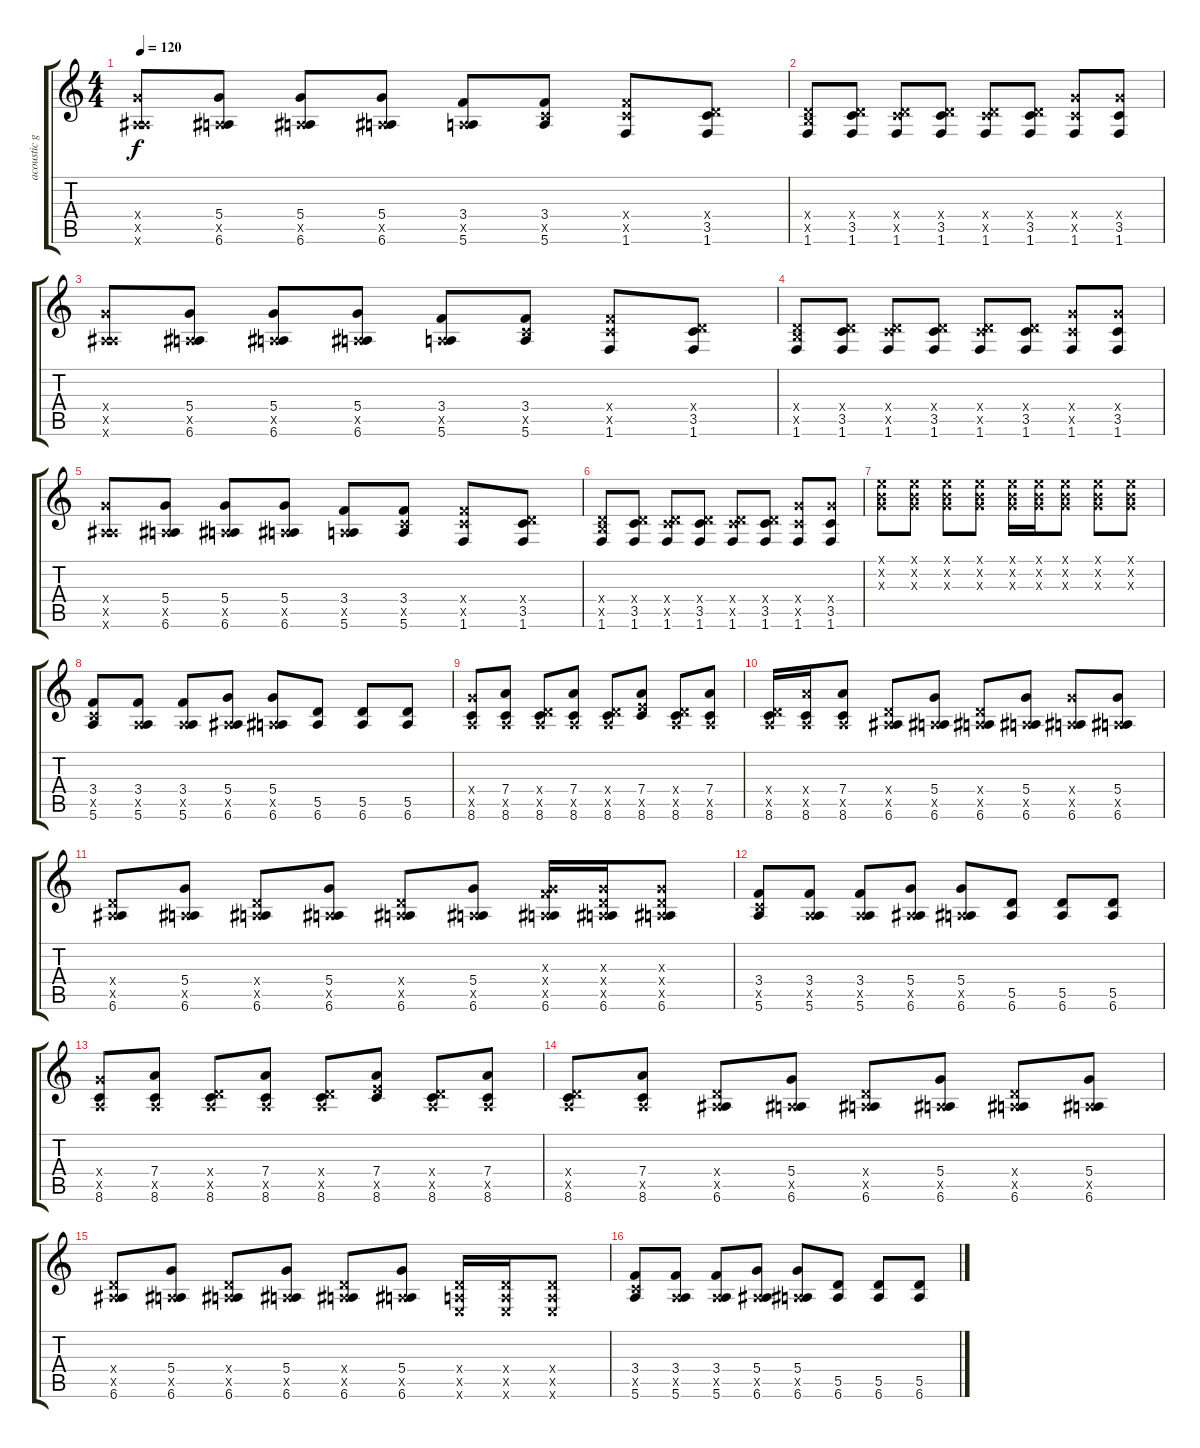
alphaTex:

\track ("acoustic guitar" "acoustic g") {instrument electricguitarmuted}
\staff {score tabs}
\tuning (E4 B3 G3 D3 A2 E2) {hide}
\ts (4 4)
\tempo 120
\clef g2
\ks c
(5.4{x} 0.5{x} 6.6{x}).8{dy f} (5.4 0.5{x} 6.6).8 (5.4 0.5{x} 6.6).8 (5.4 0.5{x} 6.6).8 (3.4 0.5{x} 5.6).8 (3.4 3.5{x} 5.6).8 (3.4{x} 3.5{x} 1.6).8 (0.4{x} 3.5 1.6).8 |
(0.4{x} 2.5{x} 1.6).8 (0.4{x} 3.5 1.6).8 (0.4{x} 3.5{x} 1.6).8 (0.4{x} 3.5 1.6).8 (0.4{x} 3.5{x} 1.6).8 (0.4{x} 3.5 1.6).8 (5.4{x} 3.5{x} 1.6).8 (5.4{x} 3.5 1.6).8 |
(5.4{x} 0.5{x} 6.6{x}).8 (5.4 0.5{x} 6.6).8 (5.4 0.5{x} 6.6).8 (5.4 0.5{x} 6.6).8 (3.4 0.5{x} 5.6).8 (3.4 3.5{x} 5.6).8 (3.4{x} 3.5{x} 1.6).8 (0.4{x} 3.5 1.6).8 |
(0.4{x} 2.5{x} 1.6).8 (0.4{x} 3.5 1.6).8 (0.4{x} 3.5{x} 1.6).8 (0.4{x} 3.5 1.6).8 (0.4{x} 3.5{x} 1.6).8 (0.4{x} 3.5 1.6).8 (5.4{x} 3.5{x} 1.6).8 (5.4{x} 3.5 1.6).8 |
(5.4{x} 0.5{x} 6.6{x}).8 (5.4 0.5{x} 6.6).8 (5.4 0.5{x} 6.6).8 (5.4 0.5{x} 6.6).8 (3.4 0.5{x} 5.6).8 (3.4 3.5{x} 5.6).8 (3.4{x} 3.5{x} 1.6).8 (0.4{x} 3.5 1.6).8 |
(0.4{x} 2.5{x} 1.6).8 (0.4{x} 3.5 1.6).8 (0.4{x} 3.5{x} 1.6).8 (0.4{x} 3.5 1.6).8 (0.4{x} 3.5{x} 1.6).8 (0.4{x} 3.5 1.6).8 (5.4{x} 3.5{x} 1.6).8 (5.4{x} 3.5 1.6).8 |
(0.1{x} 0.2{x} 0.3{x}).8 (0.1{x} 0.2{x} 0.3{x}).8 (0.1{x} 0.2{x} 0.3{x}).8 (0.1{x} 0.2{x} 0.3{x}).8 (0.1{x} 0.2{x} 0.3{x}).16 (0.1{x} 0.2{x} 0.3{x}).16 (0.1{x} 0.2{x} 0.3{x}).8 (0.1{x} 0.2{x} 0.3{x}).8 (0.1{x} 0.2{x} 0.3{x}).8 |
(3.4 3.5{x} 5.6).8 (3.4 0.5{x} 5.6).8 (3.4 0.5{x} 5.6).8 (5.4 0.5{x} 6.6).8 (5.4 0.5{x} 6.6).8 (5.5 6.6).8 (5.5 6.6).8 (5.5 6.6).8 |
(5.4{x} 0.5{x} 8.6).8 (7.4 0.5{x} 8.6).8 (0.4{x} 0.5{x} 8.6).8 (7.4 0.5{x} 8.6).8 (0.4{x} 0.5{x} 8.6).8 (7.4 7.5{x} 8.6).8 (0.4{x} 0.5{x} 8.6).8 (7.4 0.5{x} 8.6).8 |
(0.4{x} 0.5{x} 8.6).16 (7.4{x} 0.5{x} 8.6).16 (7.4 0.5{x} 8.6).8 (0.4{x} 0.5{x} 6.6).8 (5.4 0.5{x} 6.6).8 (0.4{x} 0.5{x} 6.6).8 (5.4 0.5{x} 6.6).8 (5.4{x} 0.5{x} 6.6).8 (5.4 0.5{x} 6.6).8 |
(0.4{x} 0.5{x} 6.6).8 (5.4 0.5{x} 6.6).8 (0.4{x} 0.5{x} 6.6).8 (5.4 0.5{x} 6.6).8 (0.4{x} 0.5{x} 6.6).8 (5.4 0.5{x} 6.6).8 (0.3{x} 3.4{x} 0.5{x} 6.6).16 (0.3{x} 0.4{x} 0.5{x} 6.6).16 (0.3{x} 0.4{x} 0.5{x} 6.6).8 |
(3.4 3.5{x} 5.6).8 (3.4 0.5{x} 5.6).8 (3.4 0.5{x} 5.6).8 (5.4 0.5{x} 6.6).8 (5.4 0.5{x} 6.6).8 (5.5 6.6).8 (5.5 6.6).8 (5.5 6.6).8 |
(5.4{x} 0.5{x} 8.6).8 (7.4 0.5{x} 8.6).8 (0.4{x} 0.5{x} 8.6).8 (7.4 0.5{x} 8.6).8 (0.4{x} 0.5{x} 8.6).8 (7.4 7.5{x} 8.6).8 (0.4{x} 0.5{x} 8.6).8 (7.4 0.5{x} 8.6).8 |
(0.4{x} 0.5{x} 8.6).8 (7.4 0.5{x} 8.6).8 (0.4{x} 0.5{x} 6.6).8 (5.4 0.5{x} 6.6).8 (0.4{x} 0.5{x} 6.6).8 (5.4 0.5{x} 6.6).8 (0.4{x} 0.5{x} 6.6).8 (5.4 0.5{x} 6.6).8 |
(0.4{x} 0.5{x} 6.6).8 (5.4 0.5{x} 6.6).8 (0.4{x} 0.5{x} 6.6).8 (5.4 0.5{x} 6.6).8 (0.4{x} 0.5{x} 6.6).8 (5.4 0.5{x} 6.6).8 (0.4{x} 0.5{x} 0.6{x}).16 (0.4{x} 0.5{x} 0.6{x}).16 (0.4{x} 0.5{x} 0.6{x}).8 |
(3.4 3.5{x} 5.6).8 (3.4 0.5{x} 5.6).8 (3.4 0.5{x} 5.6).8 (5.4 0.5{x} 6.6).8 (5.4 0.5{x} 6.6).8 (5.5 6.6).8 (5.5 6.6).8 (5.5 6.6).8
